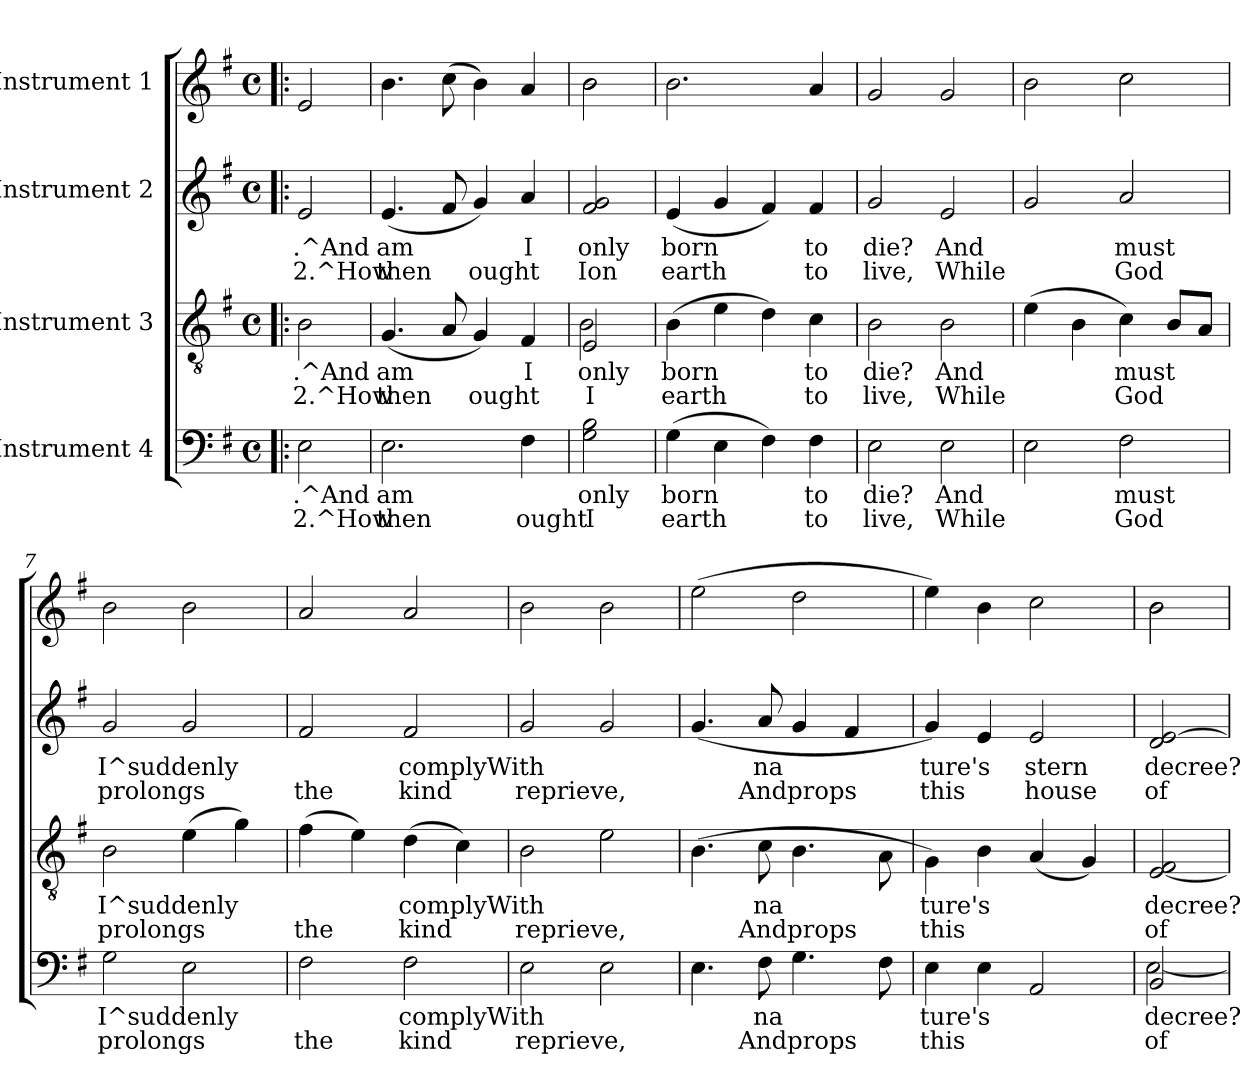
**kern	**text	**text	**kern	**text	**text	**kern	**text	**text	**kern
*part4	*part4	*part4	*part3	*part3	*part3	*part2	*part2	*part2	*part1
*staff4	*staff4	*staff4	*staff3	*staff3	*staff3	*staff2	*staff2	*staff2	*staff1
*I"Instrument 4	*	*	*I"Instrument 3	*	*	*I"Instrument 2	*	*	*I"Instrument 1
!!LO:PB:g=z
*stria5	*	*	*stria5	*	*	*stria5	*	*	*stria5
*clefF4	*	*	*clefGv2	*	*	*clefG2	*	*	*clefG2
*k[f#]	*	*	*k[f#]	*	*	*k[f#]	*	*	*k[f#]
*G:	*	*	*G:	*	*	*G:	*	*	*G:
*M4/4	*	*	*M4/4	*	*	*M4/4	*	*	*M4/4
*met(c)	*	*	*met(c)	*	*	*met(c)	*	*	*met(c)
=1!|:	=1!|:	=1!|:	=1!|:	=1!|:	=1!|:	=1!|:	=1!|:	=1!|:	=1!|:
!	!LO:LY:a:rj	!LO:LY:a:rj	!	!LO:LY:a:rj	!LO:LY:b:rj	!	!LO:LY:b:rj	!LO:LY:b:rj	!
2E\	.^And	2.^How	2B\	.^And	2.^How	2e/	.^And	2.^How	2e/
=2	=2	=2	=2	=2	=2	=2	=2	=2	=2
!	!LO:LY:a:rj	!LO:LY:a:rj	!	!LO:LY:a:rj	!LO:LY:b:rj	!	!LO:LY:b:rj	!LO:LY:b:rj	!
2.E\	am	then	(<4.G/	am	then	(<4.e/	am	then	4.b\
!	!	!	!	!LO:LY:a:rj	!LO:LY:b:rj	!	!LO:LY:b:rj	!LO:LY:b:rj	!
.	.	.	8A/	.	.	8f#/	.	.	(>8cc\
!	!	!	!	!LO:LY:a:rj	!LO:LY:b:rj	!	!LO:LY:b:rj	!LO:LY:b:rj	!
.	.	.	4G/)	.	ought	4g/)	.	ought	4b\)
!	!LO:LY:a:rj	!LO:LY:a:rj	!	!LO:LY:a:rj	!LO:LY:b:rj	!	!LO:LY:b:rj	!LO:LY:b:rj	!
4F#\	.	ought	4F#/	I	.	4a/	I	.	4a/
=3	=3	=3	=3	=3	=3	=3	=3	=3	=3
!	!LO:LY:a:rj	!LO:LY:a:rj	!	!LO:LY:a:rj	!LO:LY:b:rj	!	!LO:LY:b:rj	!LO:LY:b:rj	!
*	*	*	*^	*	*	*	*	*	*^
2G\ 2B\	only	I	2E/	2B\	only	I	2g/ 2f#/	only	Ion	2b\	2b\
=4	=4	=4	=4	=4	=4	=4	=4	=4	=4	=4	=4
!	!LO:LY:a:rj	!LO:LY:a:rj	!	!	!LO:LY:a:rj	!LO:LY:b:rj	!	!LO:LY:b:rj	!LO:LY:b:rj	!	!
*	*	*	*v	*v	*	*	*	*	*	*v	*v
(>4G\	born	earth	(>4B\	born	earth	(<4e/	born	earth	2.b\
!	!LO:LY:a:rj	!LO:LY:a:rj	!	!LO:LY:a:rj	!LO:LY:b:rj	!	!LO:LY:b:rj	!LO:LY:b:rj	!
4E\	.	.	4e\	.	.	4g/	.	.	.
!	!LO:LY:a:rj	!LO:LY:a:rj	!	!LO:LY:a:rj	!LO:LY:b:rj	!	!LO:LY:b:rj	!LO:LY:b:rj	!
4F#\)	.	.	4d\)	.	.	4f#/)	.	.	.
!	!LO:LY:a:rj	!LO:LY:a:rj	!	!LO:LY:a:rj	!LO:LY:b:rj	!	!LO:LY:b:rj	!LO:LY:b:rj	!
4F#\	to	to	4c\	to	to	4f#/	to	to	4a>/
=5	=5	=5	=5	=5	=5	=5	=5	=5	=5
!	!LO:LY:a:rj	!LO:LY:a:rj	!	!LO:LY:a:rj	!LO:LY:b:rj	!	!LO:LY:b:rj	!LO:LY:b:rj	!
2E\	die?	live,	2B\	die?	live,	2g/	die?	live,	2g/
!	!LO:LY:a:rj	!LO:LY:a:rj	!	!LO:LY:a:rj	!LO:LY:b:rj	!	!LO:LY:b:rj	!LO:LY:b:rj	!
2E\	And	While	2B\	And	While	2e/	And	While	2g/
=6	=6	=6	=6	=6	=6	=6	=6	=6	=6
!	!LO:LY:a:rj	!LO:LY:a:rj	!	!LO:LY:a:rj	!LO:LY:b:rj	!	!LO:LY:b:rj	!LO:LY:b:rj	!
2E\	.	.	(>4e\	.	.	2g/	.	.	2b\
!	!	!	!	!LO:LY:a:rj	!LO:LY:b:rj	!	!	!	!
.	.	.	4B\	.	.	.	.	.	.
!	!LO:LY:a:rj	!LO:LY:a:rj	!	!LO:LY:a:rj	!LO:LY:b:rj	!	!LO:LY:b:rj	!LO:LY:b:rj	!
2F#\	must	God	4c\)	must	God	2a/	must	God	2cc\
!	!	!	!	!LO:LY:a:rj	!LO:LY:b:rj	!	!	!	!
.	.	.	8B/L	.	.	.	.	.	.
!	!	!	!	!LO:LY:a:rj	!LO:LY:b:rj	!	!	!	!
.	.	.	8A/J	.	.	.	.	.	.
=7	=7	=7	=7	=7	=7	=7	=7	=7	=7
!	!LO:LY:a:rj	!LO:LY:a:rj	!	!LO:LY:a:rj	!LO:LY:b:rj	!	!LO:LY:b:rj	!LO:LY:b:rj	!
2G\	I^suddenly	prolongs	2B\	I^suddenly	prolongs	2g/	I^suddenly	prolongs	2b\
!	!LO:LY:a:rj	!LO:LY:a:rj	!	!LO:LY:a:rj	!LO:LY:b:rj	!	!LO:LY:b:rj	!LO:LY:b:rj	!
2E\	.	.	(>4e\	.	.	2g/	.	.	2b\
!	!	!	!	!LO:LY:a:rj	!LO:LY:b:rj	!	!	!	!
.	.	.	4g\)	.	.	.	.	.	.
=8	=8	=8	=8	=8	=8	=8	=8	=8	=8
!	!LO:LY:a:rj	!LO:LY:a:rj	!	!LO:LY:a:rj	!LO:LY:b:rj	!	!LO:LY:b:rj	!LO:LY:b:rj	!
2F#\	.	the	(>4f#\	.	the	2f#/	.	the	2a/
!	!	!	!	!LO:LY:a:rj	!LO:LY:b:rj	!	!	!	!
.	.	.	4e\)	.	.	.	.	.	.
!	!LO:LY:a:rj	!LO:LY:a:rj	!	!LO:LY:a:rj	!LO:LY:b:rj	!	!LO:LY:b:rj	!LO:LY:b:rj	!
2F#\	complyWith	kind	(>4d\	complyWith	kind	2f#/	complyWith	kind	2a/
!	!	!	!	!LO:LY:a:rj	!LO:LY:b:rj	!	!	!	!
.	.	.	4c\)	.	.	.	.	.	.
=9	=9	=9	=9	=9	=9	=9	=9	=9	=9
!	!LO:LY:a:rj	!LO:LY:a:rj	!	!LO:LY:a:rj	!LO:LY:b:rj	!	!LO:LY:b:rj	!LO:LY:b:rj	!
2E\	.	reprieve,	2B\	.	reprieve,	2g/	.	reprieve,	2b\
!	!LO:LY:a:rj	!LO:LY:a:rj	!	!LO:LY:a:rj	!LO:LY:b:rj	!	!LO:LY:b:rj	!LO:LY:b:rj	!
2E\	.	.	2e\	.	.	2g/	.	.	2b\
=10	=10	=10	=10	=10	=10	=10	=10	=10	=10
!	!LO:LY:a:rj	!LO:LY:a:rj	!	!LO:LY:a:rj	!LO:LY:b:rj	!	!LO:LY:b:rj	!LO:LY:b:rj	!
4.E\	.	-	(>4.B\	.	-	(<4.g/	.	-	(>2ee>\
!	!LO:LY:a:rj	!LO:LY:a:rj	!	!LO:LY:a:rj	!LO:LY:b:rj	!	!LO:LY:b:rj	!LO:LY:b:rj	!
8F#\	-na-	-And	8c\	-na-	-And	8a/	-na-	-And	.
!	!LO:LY:a:rj	!LO:LY:a:rj	!	!LO:LY:a:rj	!LO:LY:b:rj	!	!LO:LY:b:rj	!LO:LY:b:rj	!
4.G\	-	-props	4.B\	-	-props	4g/	-	-props	2dd\
!	!	!	!	!	!	!	!LO:LY:b:rj	!LO:LY:b:rj	!
.	.	.	.	.	.	4f#/	-	-	.
!	!LO:LY:a:rj	!LO:LY:a:rj	!	!LO:LY:a:rj	!LO:LY:b:rj	!	!	!	!
8F#\	-	-	8A\	-	-	.	.	.	.
=11	=11	=11	=11	=11	=11	=11	=11	=11	=11
!	!LO:LY:a:rj	!LO:LY:a:rj	!	!LO:LY:a:rj	!LO:LY:b:rj	!	!LO:LY:b:rj	!LO:LY:b:rj	!
4E\	ture's	this	4G\)	ture's	this	4g/)	ture's	this	4ee\)
!	!LO:LY:a:rj	!LO:LY:a:rj	!	!LO:LY:a:rj	!LO:LY:b:rj	!	!LO:LY:b:rj	!LO:LY:b:rj	!
4E\	.	.	4B\	.	.	4e/	.	.	4b\
!	!LO:LY:a:rj	!LO:LY:a:rj	!	!LO:LY:a:rj	!LO:LY:b:rj	!	!LO:LY:b:rj	!LO:LY:b:rj	!
2AA/	.	.	(<4A/	.	.	2e/	stern	house	2cc\
!	!	!	!	!LO:LY:a:rj	!LO:LY:b:rj	!	!	!	!
.	.	.	4G/)	.	.	.	.	.	.
=12	=12	=12	=12	=12	=12	=12	=12	=12	=12
*^	*	*	*	*	*	*	*	*	*
!	!	!LO:LY:a:rj	!LO:LY:a:rj	!	!LO:LY:a:rj	!LO:LY:b:rj	!	!LO:LY:b:rj	!LO:LY:b:rj	!
*	*	*	*	*	*	*	*	*	*	*^
2BB/	[>2E\	decree?	of	2F#/ [<2E/	decree?	of	2d/ [<2e/	decree?	of	2b\	2b\
*v	*v	*	*	*	*	*	*	*	*	*v	*v
=	=	=	=	=	=	=	=	=	=
*-	*-	*-	*-	*-	*-	*-	*-	*-	*-
